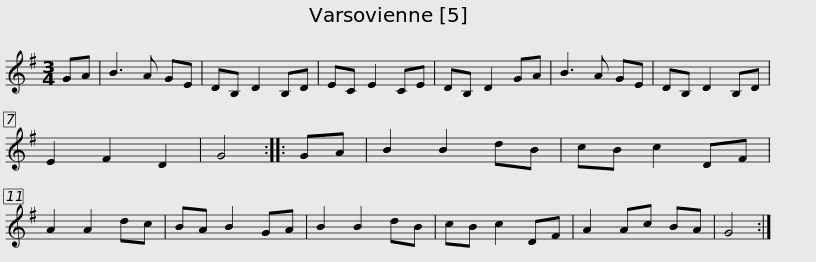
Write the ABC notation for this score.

X:1
L:1/8
M:3/4
I:linebreak $
K:G
V:1 treble
V:1
 GA | B3 A GE | DB, D2 B,D | EC E2 CE | DB, D2 GA | %5
 B3 A GE | DB, D2 B,D | E2 F2 D2 | G4 :: GA |$ %10
 B2 B2 dB | cB c2 DF | A2 A2 dc | BA B2 GA | B2 B2 dB | %15
 cB c2 DF | A2 Ac BA | G4 :| %18
